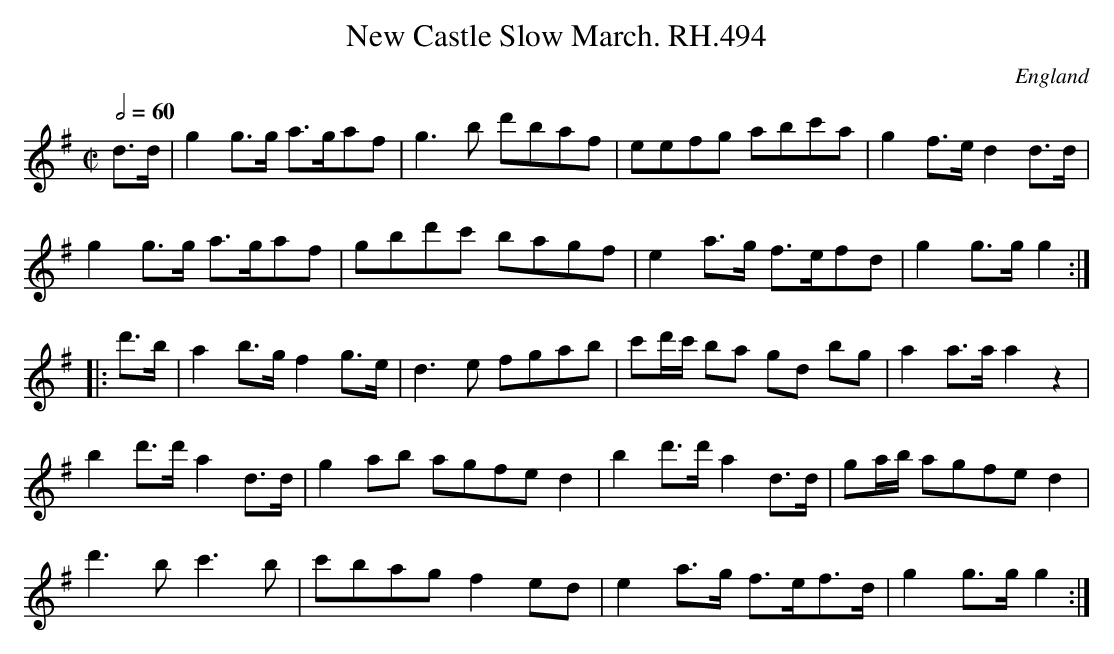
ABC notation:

X:1
T:New Castle Slow March. RH.494
O:England
M:C|
L:1/8
Q:1/2=60
K:G major
d>d|g2g>g a>gaf|g3b d'baf|eefg abc'a|g2f>e d2d>d|!
g2g>g a>gaf|gbd'c' bagf|e2a>g f>efd|g2g>g g2:|!
|:d'>b|a2b>g f2g>e|d3e fgab|c'd'/c'/ ba gd bg|a2a>a a2z2|!
b2d'>d' a2d>d|g2ab agfed2|\
b2d'>d' a2d>d|ga/b/ agfed2|!
d'3b c'3b|c'bag f2ed|e2a>g f>ef>d|g2g>g g2:|
